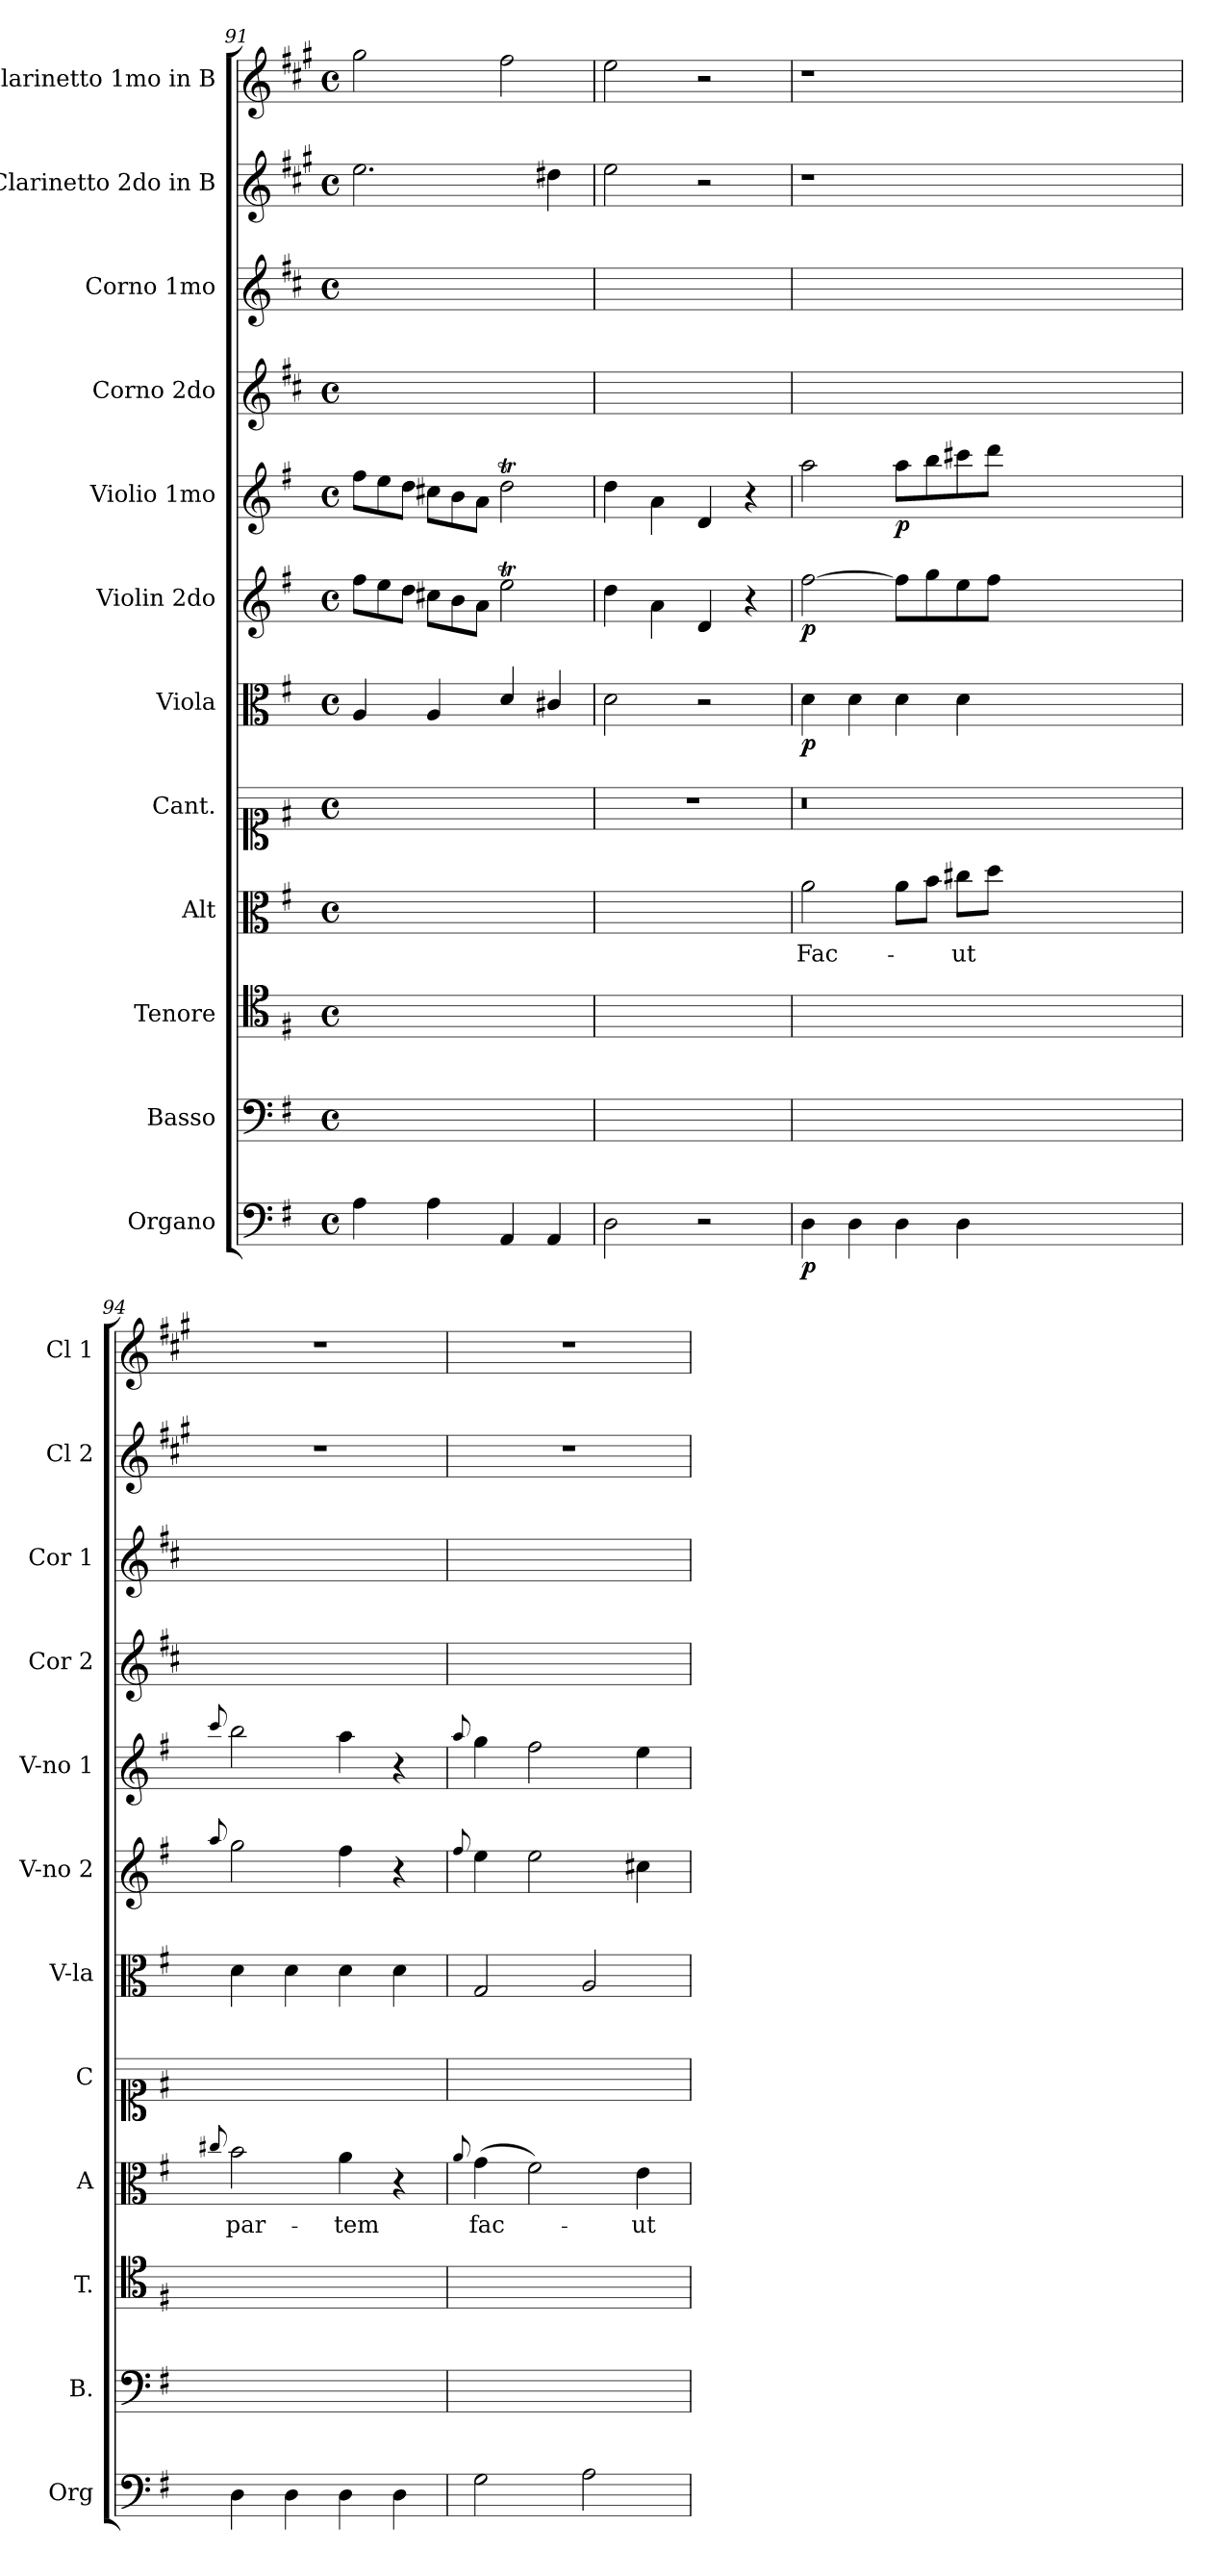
**kern	**dynam	**kern	**kern	**kern	**text	**kern	**kern	**dynam	**kern	**dynam	**kern	**dynam	**kern	**kern	**kern	**kern
*part12	*part12	*part11	*part10	*part9	*part9	*part8	*part7	*part7	*part6	*part6	*part5	*part5	*part4	*part3	*part2	*part1
*staff12	*staff12	*staff11	*staff10	*staff9	*staff9	*staff8	*staff7	*staff7	*staff6	*staff6	*staff5	*staff5	*staff4	*staff3	*staff2	*staff1
*I"Organo	*	*I"Basso	*I"Tenore	*I"Alt	*	*I"Cant.	*I"Viola	*	*I"Violin 2do	*	*I"Violio 1mo	*	*I"Corno 2do	*I"Corno 1mo	*I"Clarinetto 2do in B	*I"Clarinetto 1mo in B
*I'Org	*	*I'B.	*I'T.	*I'A	*	*I'C	*I'V-la	*	*I'V-no 2	*	*I'V-no 1	*	*I'Cor 2	*I'Cor 1	*I'Cl 2	*I'Cl 1
*clefF4	*	*clefF4	*clefC4	*clefC3	*	*clefC1	*clefC3	*	*clefG2	*	*clefG2	*	*clefG2	*clefG2	*clefG2	*clefG2
*	*	*	*	*	*	*	*	*	*	*	*	*	*ITrd4c7	*ITrd4c7	*ITrd1c2	*ITrd1c2
*k[f#]	*	*k[f#]	*k[f#]	*k[f#]	*	*k[f#]	*k[f#]	*	*k[f#]	*	*k[f#]	*	*k[f#]	*k[f#]	*k[f#]	*k[f#]
*M4/4	*	*M4/4	*M4/4	*M4/4	*	*M4/4	*M4/4	*	*M4/4	*	*M4/4	*	*M4/4	*M4/4	*M4/4	*M4/4
*met(c)	*	*met(c)	*met(c)	*met(c)	*	*met(c)	*met(c)	*	*met(c)	*	*met(c)	*	*met(c)	*met(c)	*met(c)	*met(c)
*	*	*	*	*	*	*	*	*	*Xtuplet	*	*Xtuplet	*	*	*	*	*
=91	=91	=91	=91	=91	=91	=91	=91	=91	=91	=91	=91	=91	=91	=91	=91	=91
4A\	.	1ryy	1ryy	1ryy	.	1ryy	4A/	.	12ff#\L	.	12ff#\L	.	1ryy	1ryy	2.dd\	2ff#\
.	.	.	.	.	.	.	.	.	12ee\	.	12ee\	.	.	.	.	.
.	.	.	.	.	.	.	.	.	12dd\J	.	12dd\J	.	.	.	.	.
4A\	.	.	.	.	.	.	4A/	.	12cc#X\L	.	12cc#X\L	.	.	.	.	.
.	.	.	.	.	.	.	.	.	12b\	.	12b\	.	.	.	.	.
.	.	.	.	.	.	.	.	.	12a\J	.	12a\J	.	.	.	.	.
4AA/	.	.	.	.	.	.	4d/	.	2eeT\	.	2ddT\	.	.	.	.	2ee\
4AA/	.	.	.	.	.	.	4c#X/	.	.	.	.	.	.	.	4cc#X\	.
=92	=92	=92	=92	=92	=92	=92	=92	=92	=92	=92	=92	=92	=92	=92	=92	=92
2D\	.	1ryy	1ryy	1ryy	.	1r	2d\	.	4dd\	.	4dd\	.	1ryy	1ryy	2dd\	2dd\
.	.	.	.	.	.	.	.	.	4a\	.	4a\	.	.	.	.	.
2r	.	.	.	.	.	.	2r	.	4d/	.	4d/	.	.	.	2r	2r
.	.	.	.	.	.	.	.	.	4r	.	4r	.	.	.	.	.
=93	=93	=93	=93	=93	=93	=93	=93	=93	=93	=93	=93	=93	=93	=93	=93	=93
4D\	p	1ryy	1ryy	2a\	Fac-	0.r	4d\	p	[2ff#\	p	2aa\	.	1ryy	1ryy	1r	1r
4D\	.	.	.	.	.	.	4d\	.	.	.	.	.	.	.	.	.
!	!	!	!	!	!	!	!	!	!	!	!	!LO:DY:b	!	!	!	!
4D\	.	.	.	8a\L	.	.	4d\	.	8ff#\L]	.	8aa\L	p	.	.	.	.
.	.	.	.	8b\J	.	.	.	.	8gg\	.	8bb\	.	.	.	.	.
4D\	.	.	.	8cc#X\L	ut	.	4d\	.	8ee\	.	8ccc#X\	.	.	.	.	.
.	.	.	.	8dd\J	.	.	.	.	8ff#\J	.	8ddd\J	.	.	.	.	.
0ryy	.	0ryy	0ryy	0ryy	.	.	0ryy	.	0ryy	.	0ryy	.	0ryy	0ryy	0ryy	0ryy
=94	=94	=94	=94	=94	=94	=94	=94	=94	=94	=94	=94	=94	=94	=94	=94	=94
.	.	.	.	8qqcc#X/	.	.	.	.	8qqaa/	.	8qqccc/	.	.	.	.	.
4D\	.	1ryy	1ryy	2b\	par-	1ryy	4d\	.	2gg\	.	2bb\	.	1ryy	1ryy	1r	1r
4D\	.	.	.	.	.	.	4d\	.	.	.	.	.	.	.	.	.
4D\	.	.	.	4a\	-tem	.	4d\	.	4ff#\	.	4aa\	.	.	.	.	.
4D\	.	.	.	4r	.	.	4d\	.	4r	.	4r	.	.	.	.	.
=95	=95	=95	=95	=95	=95	=95	=95	=95	=95	=95	=95	=95	=95	=95	=95	=95
.	.	.	.	8qqa/	.	.	.	.	8qqff#/	.	8qqaa/	.	.	.	.	.
2G\	.	1ryy	1ryy	(4g\	fac-	1ryy	2G/	.	4ee\	.	4gg\	.	1ryy	1ryy	1r	1r
.	.	.	.	2f#\)	.	.	.	.	2ee\	.	2ff#\	.	.	.	.	.
2A\	.	.	.	.	.	.	2A/	.	.	.	.	.	.	.	.	.
.	.	.	.	4e\	ut	.	.	.	4cc#X\	.	4ee\	.	.	.	.	.
=	=	=	=	=	=	=	=	=	=	=	=	=	=	=	=	=
*-	*-	*-	*-	*-	*-	*-	*-	*-	*-	*-	*-	*-	*-	*-	*-	*-
